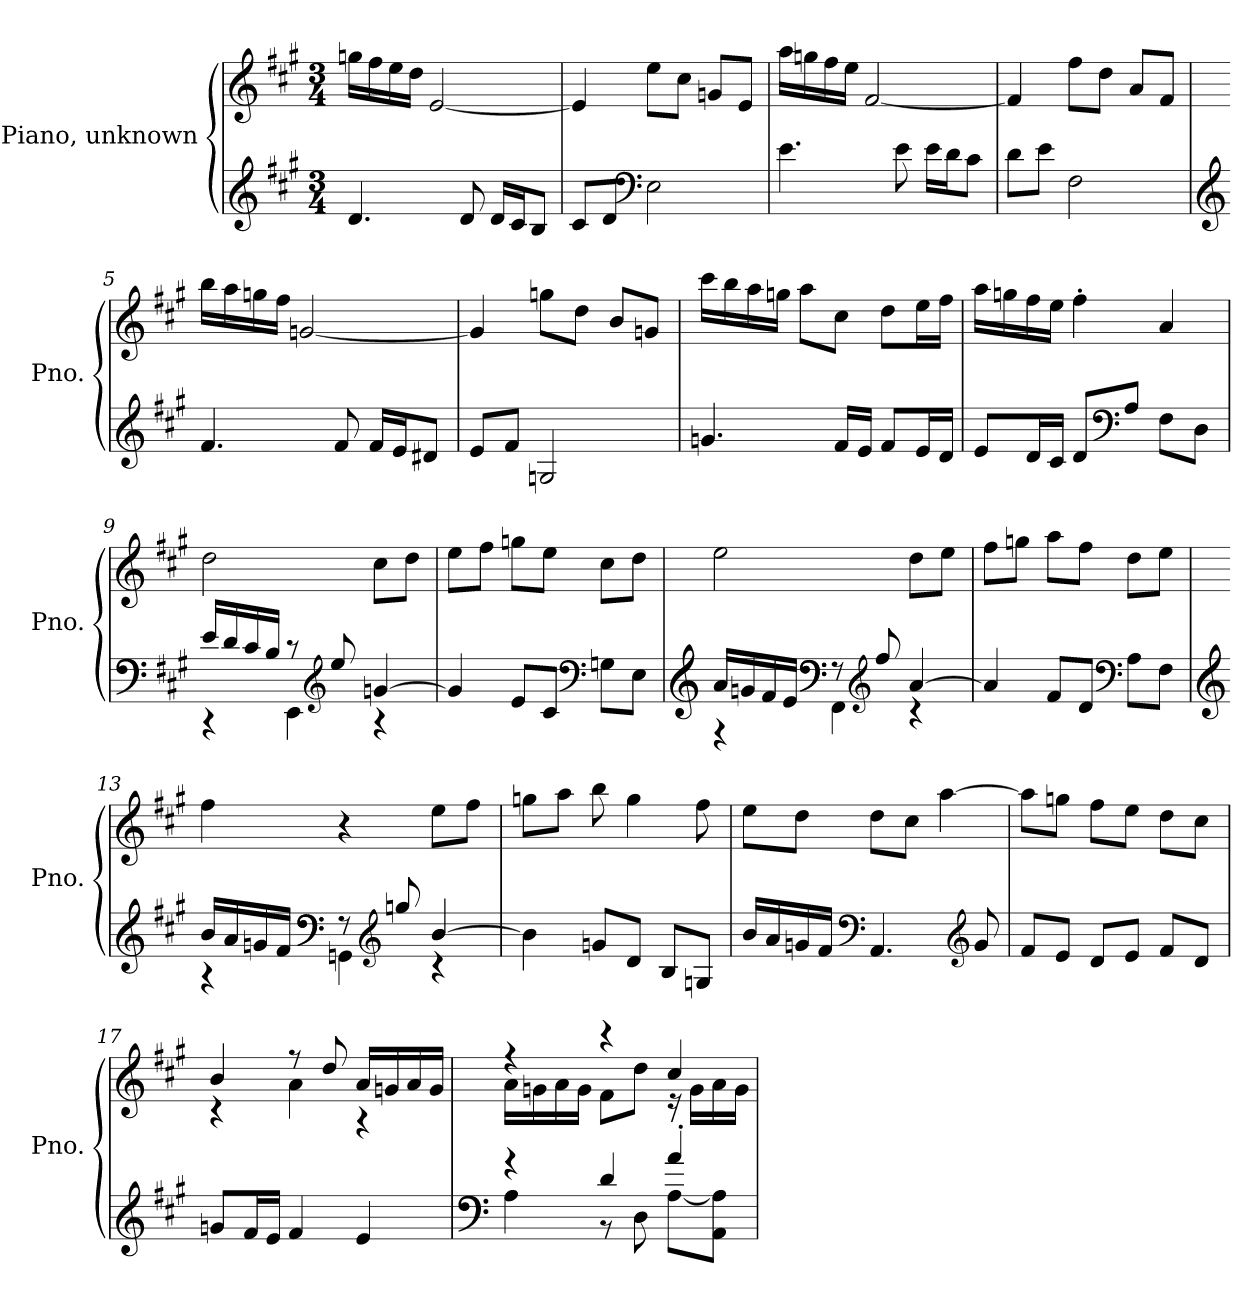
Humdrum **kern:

**kern	**kern
*part1	*part1
*staff2	*staff1
*I"Piano, unknown	*
*I'Pno.	*
*clefG2	*clefG2
*k[f#c#g#]	*k[f#c#g#]
*M3/4	*M3/4
*MM105	*MM105
=1	=1
4.d/	16ggn\LL
.	16ff#\
.	16ee\
.	16dd\JJ
.	[2e/
8d/	.
16d/LL	.
16c#/J	.
8B/J	.
=2	=2
8c#/L	4e/]
8d/J	.
*clefF4	*
2E\	8ee\L
.	8cc#\J
.	8gn/L
.	8e/J
=3	=3
4.e\	16aa\LL
.	16ggn\
.	16ff#\
.	16ee\JJ
.	[2f#/
8e\	.
16e\LL	.
16d\J	.
8c#\J	.
=4	=4
8d\L	4f#/]
8e\J	.
2F#\	8ff#\L
.	8dd\J
.	8a/L
.	8f#/J
!!LO:LB:g=z
=5	=5
*clefG2	*
4.f#/	16bb\LL
.	16aa\
.	16ggn\
.	16ff#\JJ
.	[2gn/
8f#/	.
16f#/LL	.
16e/J	.
8d#X/J	.
=6	=6
8e/L	4g/]
8f#/J	.
2Gn/	8ggn\L
.	8dd\J
.	8b/L
.	8gn/J
=7	=7
4.gn/	16ccc#\LL
.	16bb\
.	16aa\
.	16ggn\JJ
.	8aa\L
16f#/LL	8cc#\J
16e/JJ	.
8f#/L	8dd\L
16e/L	16ee\L
16d/JJ	16ff#\JJ
=8	=8
8e/L	16aa\LL
.	16ggn\
16d/L	16ff#\
16c#/JJ	16ee\JJ
8d/L	4ff#'\
*clefF4	*
8A/J	.
8F#\L	4a/
8D\J	.
!!LO:LB:g=z
=9	=9
*^	*
16e/LL	4r	2dd\
16d/	.	.
16c#/	.	.
16B/JJ	.	.
8r	4EE\	.
*clefG2	*	*
8ee/	.	.
[4gn/	4r	8cc#\L
.	.	8dd\J
*v	*v	*
=10	=10
4g/]	8ee\L
.	8ff#\J
8e/L	8ggn\L
8c#/J	8ee\J
*clefF4	*
8Gn\L	8cc#\L
8E\J	8dd\J
=11	=11
*clefG2	*
*^	*
16a/LL	4r	2ee\
16gn/	.	.
16f#/	.	.
16e/JJ	.	.
*clefF4	*	*
8r	4FF#\	.
*clefG2	*	*
8ff#/	.	.
[4a/	4r	8dd\L
.	.	8ee\J
*v	*v	*
!!LO:LB:g=z
=12	=12
4a/]	8ff#\L
.	8ggn\J
8f#/L	8aa\L
8d/J	8ff#\J
*clefF4	*
8A\L	8dd\L
8F#\J	8ee\J
=13	=13
*clefG2	*
*^	*
16b/LL	4r	4ff#\
16a/	.	.
16gn/	.	.
16f#/JJ	.	.
*clefF4	*	*
8r	4GGn\	4r
*clefG2	*	*
8ggn/	.	.
[4b/	4r	8ee\L
.	.	8ff#\J
*v	*v	*
=14	=14
4b\]	8ggn\L
.	8aa\J
8gn/L	8bb\
8d/J	4gg\
8B/L	.
8Gn/J	8ff#\
!!LO:LB:g=z
=15	=15
16b/LL	8ee\L
16a/	.
16gn/	8dd\J
16f#/JJ	.
*clefF4	*
4.AA/	8dd\L
.	8cc#\J
.	[4aa\
*clefG2	*
8g/	.
=16	=16
8f#/L	8aa\L]
8e/J	8ggn\J
8d/L	8ff#\L
8e/J	8ee\J
8f#/L	8dd\L
8d/J	8cc#\J
=17	=17
*	*^
8gn/L	4b/	4r
16f#/L	.	.
16e/JJ	.	.
4f#/	8r	4a\
.	8dd/	.
4e/	16a/LL	4r
.	16gn/	.
.	16a/	.
.	16g/JJ	.
=18	=18	=18
*clefF4	*	*
*^	*	*
4r	4A\	4r	16a\LL
.	.	.	16gn\
.	.	.	16a\
.	.	.	16g\JJ
4d/	8r	4r	8f#\L
.	8D\	.	8dd\J
4a'/	[8A\L	4cc#/	16r
.	.	.	16g\LL
.	8AA\ 8A\]J	.	16a\
.	.	.	16g\JJ
*v	*v	*	*
*	*v	*v
=	=
*-	*-
